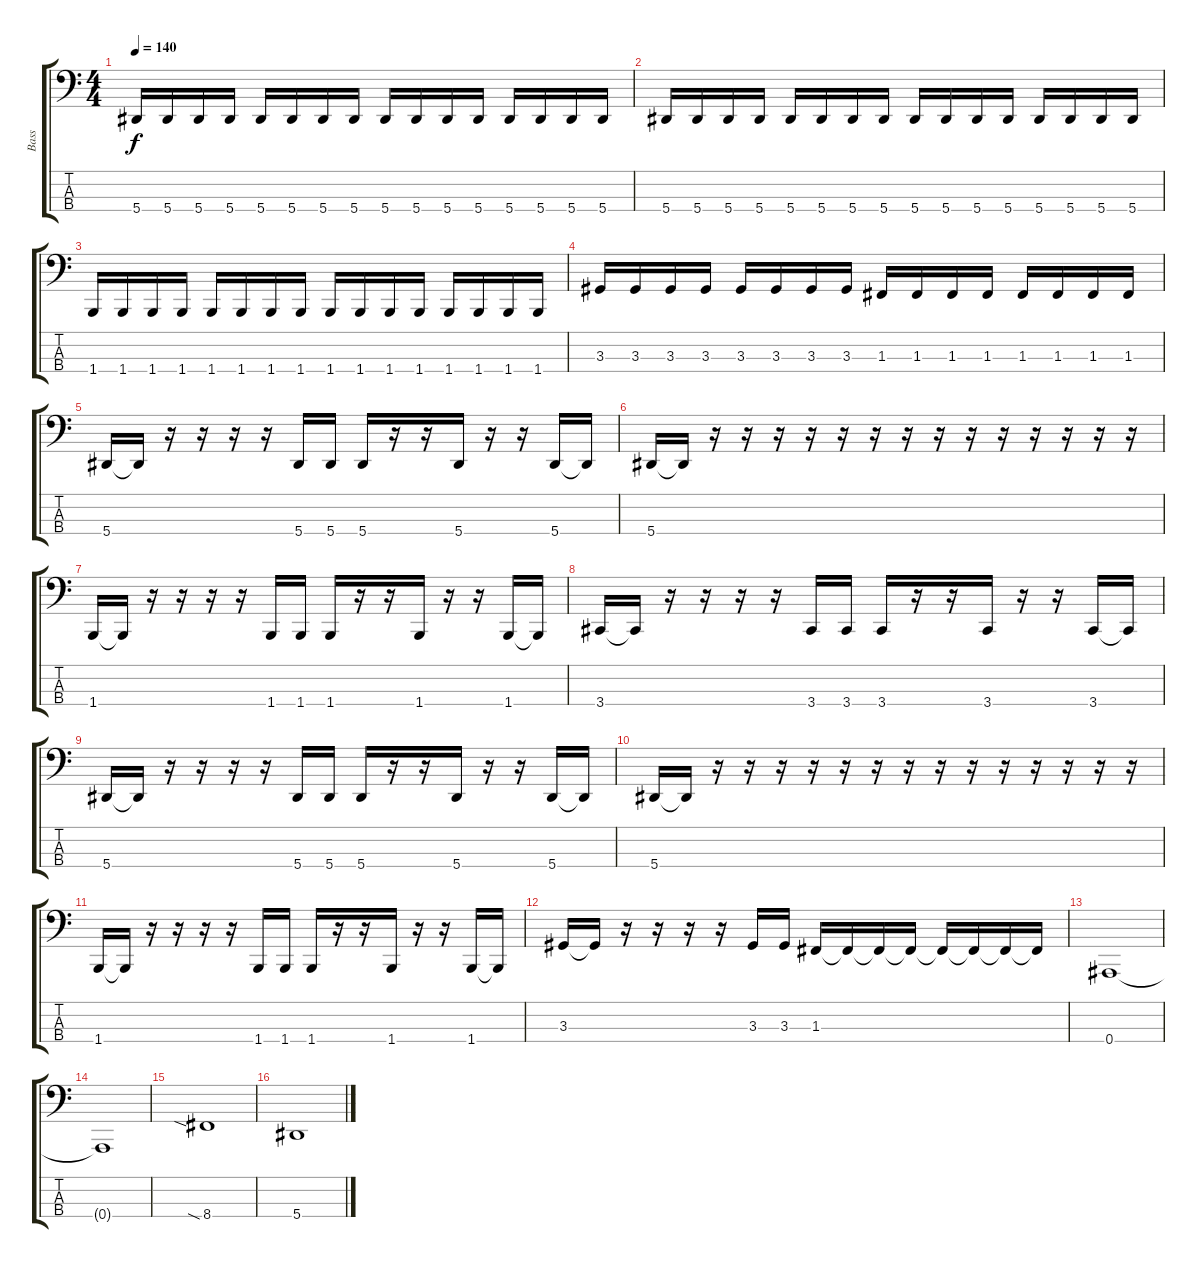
\track ("Bass" "Bass") {instrument electricbasspick}
\staff {score tabs}
\tuning (Eb2 Bb1 F1 Bb0) {hide}
\ts (4 4)
\tempo 140
\clef f4
\ks c
5.4.16{dy f} 5.4.16 5.4.16 5.4.16 5.4.16 5.4.16 5.4.16 5.4.16 5.4.16 5.4.16 5.4.16 5.4.16 5.4.16 5.4.16 5.4.16 5.4.16 |
5.4.16 5.4.16 5.4.16 5.4.16 5.4.16 5.4.16 5.4.16 5.4.16 5.4.16 5.4.16 5.4.16 5.4.16 5.4.16 5.4.16 5.4.16 5.4.16 |
1.4.16 1.4.16 1.4.16 1.4.16 1.4.16 1.4.16 1.4.16 1.4.16 1.4.16 1.4.16 1.4.16 1.4.16 1.4.16 1.4.16 1.4.16 1.4.16 |
3.3.16 3.3.16 3.3.16 3.3.16 3.3.16 3.3.16 3.3.16 3.3.16 1.3.16 1.3.16 1.3.16 1.3.16 1.3.16 1.3.16 1.3.16 1.3.16 |
5.4.16 5.4{t}.16 r.16 r.16 r.16 r.16 5.4.16 5.4.16 5.4.16 r.16 r.16 5.4.16 r.16 r.16 5.4.16 5.4{t}.16 |
5.4.16 5.4{t}.16 r.16 r.16 r.16 r.16 r.16 r.16 r.16 r.16 r.16 r.16 r.16 r.16 r.16 r.16 |
1.4.16 1.4{t}.16 r.16 r.16 r.16 r.16 1.4.16 1.4.16 1.4.16 r.16 r.16 1.4.16 r.16 r.16 1.4.16 1.4{t}.16 |
3.4.16 3.4{t}.16 r.16 r.16 r.16 r.16 3.4.16 3.4.16 3.4.16 r.16 r.16 3.4.16 r.16 r.16 3.4.16 3.4{t}.16 |
5.4.16 5.4{t}.16 r.16 r.16 r.16 r.16 5.4.16 5.4.16 5.4.16 r.16 r.16 5.4.16 r.16 r.16 5.4.16 5.4{t}.16 |
5.4.16 5.4{t}.16 r.16 r.16 r.16 r.16 r.16 r.16 r.16 r.16 r.16 r.16 r.16 r.16 r.16 r.16 |
1.4.16 1.4{t}.16 r.16 r.16 r.16 r.16 1.4.16 1.4.16 1.4.16 r.16 r.16 1.4.16 r.16 r.16 1.4.16 1.4{t}.16 |
3.3.16 3.3{t}.16 r.16 r.16 r.16 r.16 3.3.16 3.3.16 1.3.16 1.3{t}.16 1.3{t}.16 1.3{t}.16 1.3{t}.16 1.3{t}.16 1.3{t}.16 1.3{t}.16 |
0.4.1 |
0.4{t}.1 |
8.4{sia}.1 |
5.4.1
